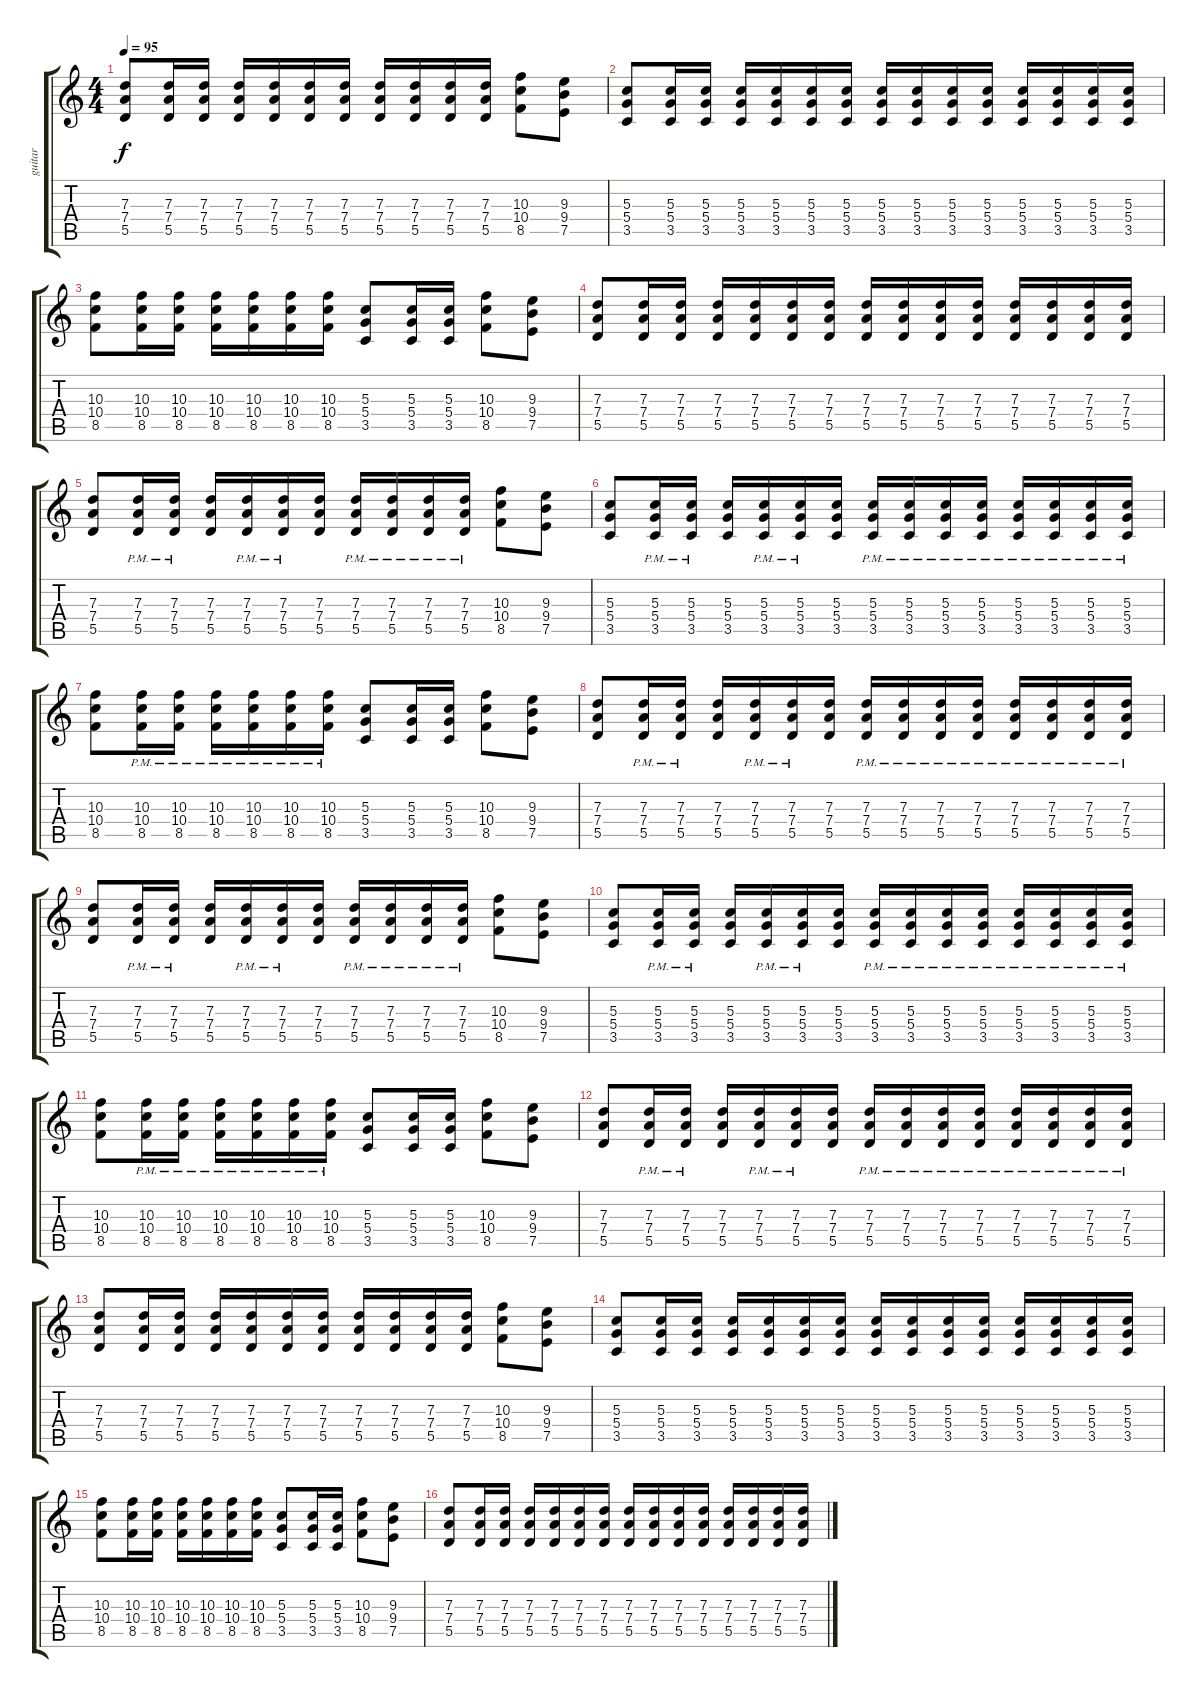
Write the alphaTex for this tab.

\track ("guitar" "guitar") {instrument distortionguitar}
\staff {score tabs}
\tuning (E4 B3 G3 D3 A2 E2) {hide}
\ts (4 4)
\tempo 95
\clef g2
\ks c
(7.3 7.4 5.5).8{dy f} (7.3 7.4 5.5).16 (7.3 7.4 5.5).16 (7.3 7.4 5.5).16 (7.3 7.4 5.5).16 (7.3 7.4 5.5).16 (7.3 7.4 5.5).16 (7.3 7.4 5.5).16 (7.3 7.4 5.5).16 (7.3 7.4 5.5).16 (7.3 7.4 5.5).16 (10.3 10.4 8.5).8 (9.3 9.4 7.5).8 |
(5.3 5.4 3.5).8 (5.3 5.4 3.5).16 (5.3 5.4 3.5).16 (5.3 5.4 3.5).16 (5.3 5.4 3.5).16 (5.3 5.4 3.5).16 (5.3 5.4 3.5).16 (5.3 5.4 3.5).16 (5.3 5.4 3.5).16 (5.3 5.4 3.5).16 (5.3 5.4 3.5).16 (5.3 5.4 3.5).16 (5.3 5.4 3.5).16 (5.3 5.4 3.5).16 (5.3 5.4 3.5).16 |
(10.3 10.4 8.5).8 (10.3 10.4 8.5).16 (10.3 10.4 8.5).16 (10.3 10.4 8.5).16 (10.3 10.4 8.5).16 (10.3 10.4 8.5).16 (10.3 10.4 8.5).16 (5.3 5.4 3.5).8 (5.3 5.4 3.5).16 (5.3 5.4 3.5).16 (10.3 10.4 8.5).8 (9.3 9.4 7.5).8 |
(7.3 7.4 5.5).8 (7.3 7.4 5.5).16 (7.3 7.4 5.5).16 (7.3 7.4 5.5).16 (7.3 7.4 5.5).16 (7.3 7.4 5.5).16 (7.3 7.4 5.5).16 (7.3 7.4 5.5).16 (7.3 7.4 5.5).16 (7.3 7.4 5.5).16 (7.3 7.4 5.5).16 (7.3 7.4 5.5).16 (7.3 7.4 5.5).16 (7.3 7.4 5.5).16 (7.3 7.4 5.5).16 |
(7.3 7.4 5.5).8 (7.3{pm} 7.4{pm} 5.5{pm}).16 (7.3{pm} 7.4{pm} 5.5{pm}).16 (7.3 7.4 5.5).16 (7.3{pm} 7.4{pm} 5.5{pm}).16 (7.3{pm} 7.4{pm} 5.5{pm}).16 (7.3 7.4 5.5).16 (7.3{pm} 7.4{pm} 5.5{pm}).16 (7.3{pm} 7.4{pm} 5.5{pm}).16 (7.3{pm} 7.4{pm} 5.5{pm}).16 (7.3{pm} 7.4{pm} 5.5{pm}).16 (10.3 10.4 8.5).8 (9.3 9.4 7.5).8 |
(5.3 5.4 3.5).8 (5.3{pm} 5.4{pm} 3.5{pm}).16 (5.3{pm} 5.4{pm} 3.5{pm}).16 (5.3 5.4 3.5).16 (5.3{pm} 5.4{pm} 3.5{pm}).16 (5.3{pm} 5.4{pm} 3.5{pm}).16 (5.3 5.4 3.5).16 (5.3{pm} 5.4{pm} 3.5{pm}).16 (5.3{pm} 5.4{pm} 3.5{pm}).16 (5.3{pm} 5.4{pm} 3.5{pm}).16 (5.3{pm} 5.4{pm} 3.5{pm}).16 (5.3{pm} 5.4{pm} 3.5{pm}).16 (5.3{pm} 5.4{pm} 3.5{pm}).16 (5.3{pm} 5.4{pm} 3.5{pm}).16 (5.3{pm} 5.4{pm} 3.5{pm}).16 |
(10.3 10.4 8.5).8 (10.3{pm} 10.4{pm} 8.5{pm}).16 (10.3{pm} 10.4{pm} 8.5{pm}).16 (10.3{pm} 10.4{pm} 8.5{pm}).16 (10.3{pm} 10.4{pm} 8.5{pm}).16 (10.3{pm} 10.4{pm} 8.5{pm}).16 (10.3{pm} 10.4{pm} 8.5{pm}).16 (5.3 5.4 3.5).8 (5.3 5.4 3.5).16 (5.3 5.4 3.5).16 (10.3 10.4 8.5).8 (9.3 9.4 7.5).8 |
(7.3 7.4 5.5).8 (7.3{pm} 7.4{pm} 5.5{pm}).16 (7.3{pm} 7.4{pm} 5.5{pm}).16 (7.3 7.4 5.5).16 (7.3{pm} 7.4{pm} 5.5{pm}).16 (7.3{pm} 7.4{pm} 5.5{pm}).16 (7.3 7.4 5.5).16 (7.3{pm} 7.4{pm} 5.5{pm}).16 (7.3{pm} 7.4{pm} 5.5{pm}).16 (7.3{pm} 7.4{pm} 5.5{pm}).16 (7.3{pm} 7.4{pm} 5.5{pm}).16 (7.3{pm} 7.4{pm} 5.5{pm}).16 (7.3{pm} 7.4{pm} 5.5{pm}).16 (7.3{pm} 7.4{pm} 5.5{pm}).16 (7.3{pm} 7.4{pm} 5.5{pm}).16 |
(7.3 7.4 5.5).8 (7.3{pm} 7.4{pm} 5.5{pm}).16 (7.3{pm} 7.4{pm} 5.5{pm}).16 (7.3 7.4 5.5).16 (7.3{pm} 7.4{pm} 5.5{pm}).16 (7.3{pm} 7.4{pm} 5.5{pm}).16 (7.3 7.4 5.5).16 (7.3{pm} 7.4{pm} 5.5{pm}).16 (7.3{pm} 7.4{pm} 5.5{pm}).16 (7.3{pm} 7.4{pm} 5.5{pm}).16 (7.3{pm} 7.4{pm} 5.5{pm}).16 (10.3 10.4 8.5).8 (9.3 9.4 7.5).8 |
(5.3 5.4 3.5).8 (5.3{pm} 5.4{pm} 3.5{pm}).16 (5.3{pm} 5.4{pm} 3.5{pm}).16 (5.3 5.4 3.5).16 (5.3{pm} 5.4{pm} 3.5{pm}).16 (5.3{pm} 5.4{pm} 3.5{pm}).16 (5.3 5.4 3.5).16 (5.3{pm} 5.4{pm} 3.5{pm}).16 (5.3{pm} 5.4{pm} 3.5{pm}).16 (5.3{pm} 5.4{pm} 3.5{pm}).16 (5.3{pm} 5.4{pm} 3.5{pm}).16 (5.3{pm} 5.4{pm} 3.5{pm}).16 (5.3{pm} 5.4{pm} 3.5{pm}).16 (5.3{pm} 5.4{pm} 3.5{pm}).16 (5.3{pm} 5.4{pm} 3.5{pm}).16 |
(10.3 10.4 8.5).8 (10.3{pm} 10.4{pm} 8.5{pm}).16 (10.3{pm} 10.4{pm} 8.5{pm}).16 (10.3{pm} 10.4{pm} 8.5{pm}).16 (10.3{pm} 10.4{pm} 8.5{pm}).16 (10.3{pm} 10.4{pm} 8.5{pm}).16 (10.3{pm} 10.4{pm} 8.5{pm}).16 (5.3 5.4 3.5).8 (5.3 5.4 3.5).16 (5.3 5.4 3.5).16 (10.3 10.4 8.5).8 (9.3 9.4 7.5).8 |
(7.3 7.4 5.5).8 (7.3{pm} 7.4{pm} 5.5{pm}).16 (7.3{pm} 7.4{pm} 5.5{pm}).16 (7.3 7.4 5.5).16 (7.3{pm} 7.4{pm} 5.5{pm}).16 (7.3{pm} 7.4{pm} 5.5{pm}).16 (7.3 7.4 5.5).16 (7.3{pm} 7.4{pm} 5.5{pm}).16 (7.3{pm} 7.4{pm} 5.5{pm}).16 (7.3{pm} 7.4{pm} 5.5{pm}).16 (7.3{pm} 7.4{pm} 5.5{pm}).16 (7.3{pm} 7.4{pm} 5.5{pm}).16 (7.3{pm} 7.4{pm} 5.5{pm}).16 (7.3{pm} 7.4{pm} 5.5{pm}).16 (7.3{pm} 7.4{pm} 5.5{pm}).16 |
(7.3 7.4 5.5).8 (7.3 7.4 5.5).16 (7.3 7.4 5.5).16 (7.3 7.4 5.5).16 (7.3 7.4 5.5).16 (7.3 7.4 5.5).16 (7.3 7.4 5.5).16 (7.3 7.4 5.5).16 (7.3 7.4 5.5).16 (7.3 7.4 5.5).16 (7.3 7.4 5.5).16 (10.3 10.4 8.5).8 (9.3 9.4 7.5).8 |
(5.3 5.4 3.5).8 (5.3 5.4 3.5).16 (5.3 5.4 3.5).16 (5.3 5.4 3.5).16 (5.3 5.4 3.5).16 (5.3 5.4 3.5).16 (5.3 5.4 3.5).16 (5.3 5.4 3.5).16 (5.3 5.4 3.5).16 (5.3 5.4 3.5).16 (5.3 5.4 3.5).16 (5.3 5.4 3.5).16 (5.3 5.4 3.5).16 (5.3 5.4 3.5).16 (5.3 5.4 3.5).16 |
(10.3 10.4 8.5).8 (10.3 10.4 8.5).16 (10.3 10.4 8.5).16 (10.3 10.4 8.5).16 (10.3 10.4 8.5).16 (10.3 10.4 8.5).16 (10.3 10.4 8.5).16 (5.3 5.4 3.5).8 (5.3 5.4 3.5).16 (5.3 5.4 3.5).16 (10.3 10.4 8.5).8 (9.3 9.4 7.5).8 |
(7.3 7.4 5.5).8 (7.3 7.4 5.5).16 (7.3 7.4 5.5).16 (7.3 7.4 5.5).16 (7.3 7.4 5.5).16 (7.3 7.4 5.5).16 (7.3 7.4 5.5).16 (7.3 7.4 5.5).16 (7.3 7.4 5.5).16 (7.3 7.4 5.5).16 (7.3 7.4 5.5).16 (7.3 7.4 5.5).16 (7.3 7.4 5.5).16 (7.3 7.4 5.5).16 (7.3 7.4 5.5).16
